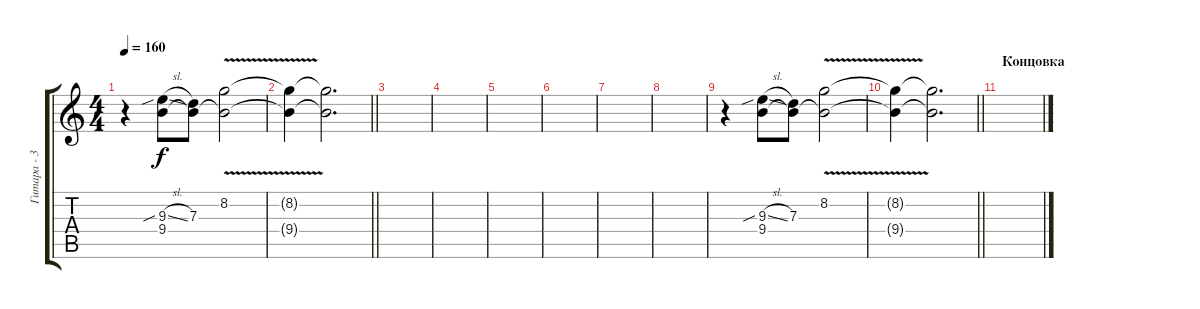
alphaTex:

\track ("Гитара - 3" "Гитара - 3") {instrument distortionguitar}
\staff {score tabs}
\tuning (E4 B3 G3 D3 A2 E2) {hide}
\ts (4 4)
\tempo 160
\clef g2
\ks c
r.4{dy f volume 13} (9.3{sib sl} 9.4).8 (7.3 9.4{t}).8 (8.2{v} 9.4{t}).2 |
\barLineRight lightlight
(8.2{t} 9.4{t}).4 (8.2{t} 9.4{t}).2{d volume 3} |
|
|
|
|
|
|
r.4{volume 11} (9.3{sib sl} 9.4).8 (7.3 9.4{t}).8 (8.2{v} 9.4{t}).2 |
\barLineRight lightlight
(8.2{t} 9.4{t}).4 (8.2{t} 9.4{t}).2{d volume 3} |
\section ("" "Концовка")
